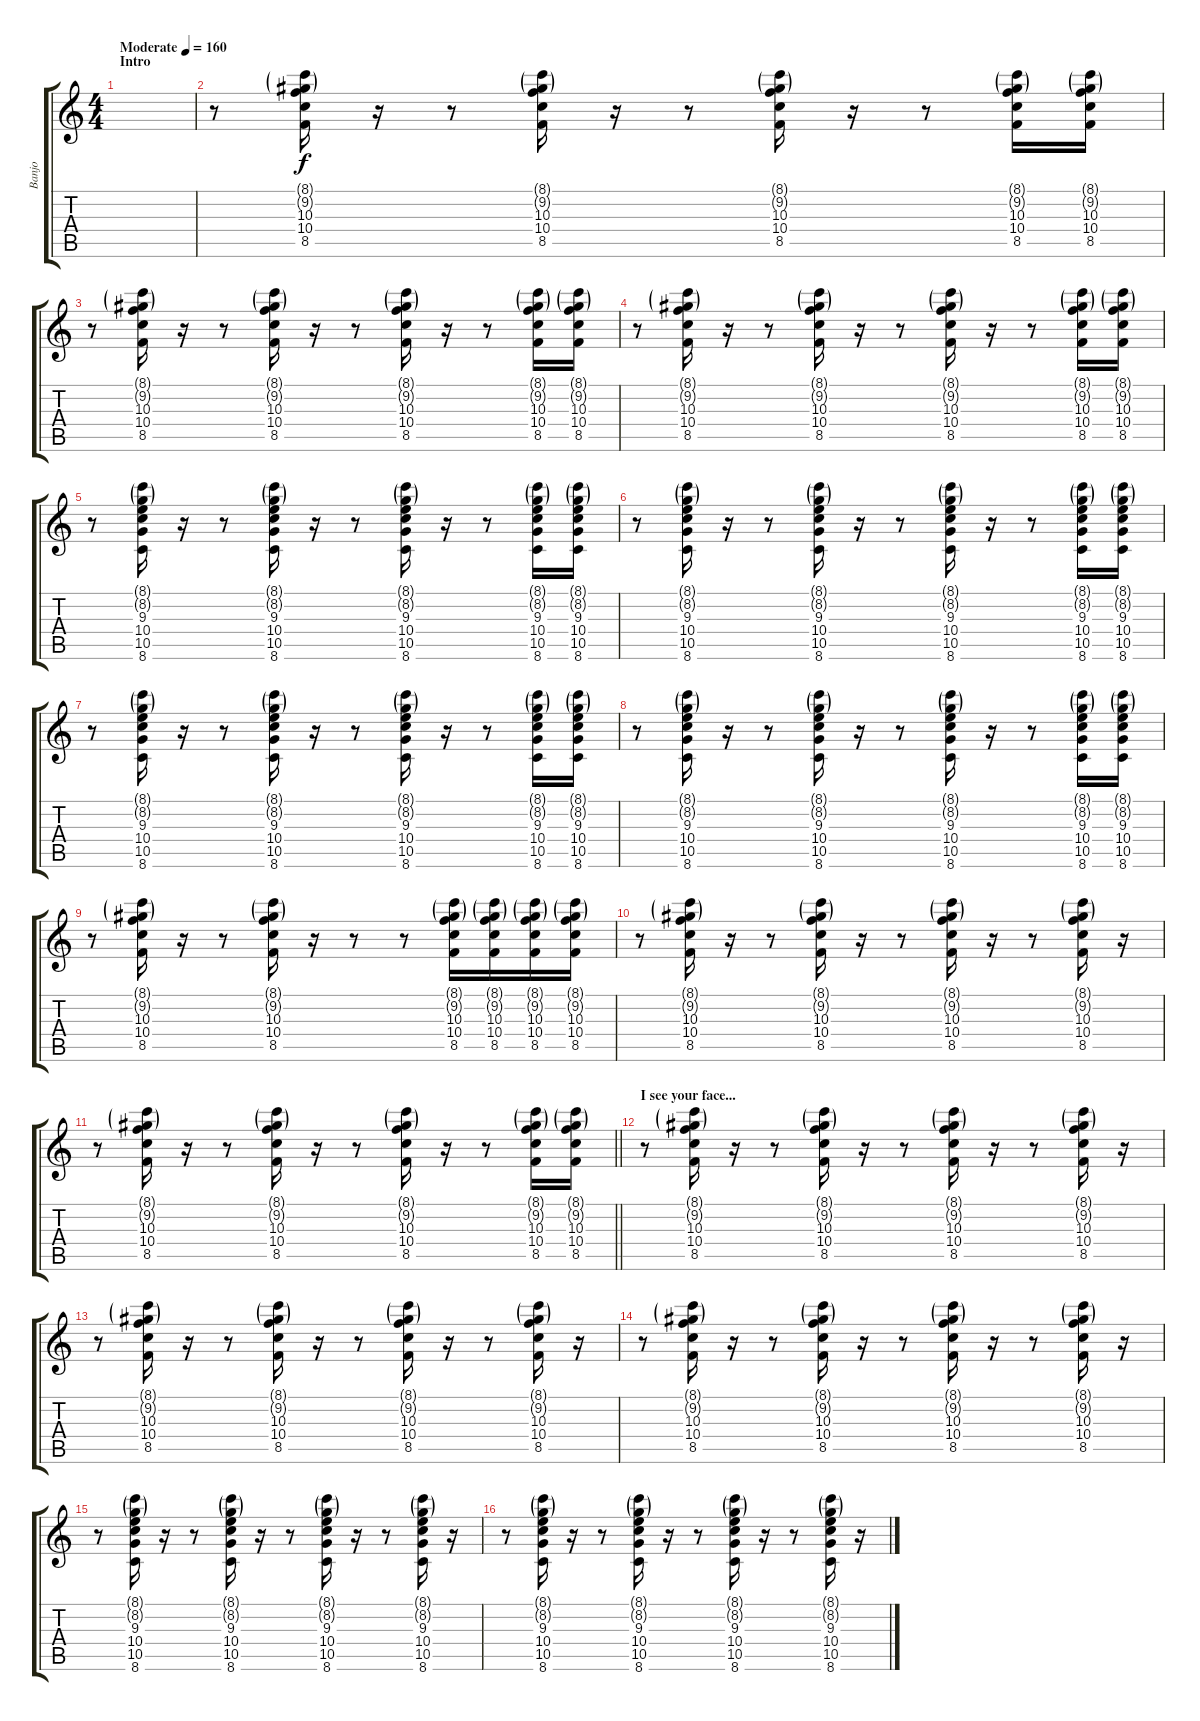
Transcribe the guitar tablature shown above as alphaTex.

\track ("Banjo" "Banjo") {instrument acousticguitarsteel}
\staff {score tabs}
\tuning (E4 B3 G3 D3 A2 E2) {hide}
\ts (4 4)
\section ("" "Intro")
\tempo (160 "Moderate")
\clef g2
\ks c
|
r.8 (8.1{g} 9.2{g} 10.3 10.4 8.5).16 r.16 r.8 (8.1{g} 9.2{g} 10.3 10.4 8.5).16 r.16 r.8 (8.1{g} 9.2{g} 10.3 10.4 8.5).16 r.16 r.8 (8.1{g} 9.2{g} 10.3 10.4 8.5).16 (8.1{g} 9.2{g} 10.3 10.4 8.5).16 |
r.8 (8.1{g} 9.2{g} 10.3 10.4 8.5).16 r.16 r.8 (8.1{g} 9.2{g} 10.3 10.4 8.5).16 r.16 r.8 (8.1{g} 9.2{g} 10.3 10.4 8.5).16 r.16 r.8 (8.1{g} 9.2{g} 10.3 10.4 8.5).16 (8.1{g} 9.2{g} 10.3 10.4 8.5).16 |
r.8 (8.1{g} 9.2{g} 10.3 10.4 8.5).16 r.16 r.8 (8.1{g} 9.2{g} 10.3 10.4 8.5).16 r.16 r.8 (8.1{g} 9.2{g} 10.3 10.4 8.5).16 r.16 r.8 (8.1{g} 9.2{g} 10.3 10.4 8.5).16 (8.1{g} 9.2{g} 10.3 10.4 8.5).16 |
r.8 (8.1{g} 8.2{g} 9.3 10.4 10.5 8.6).16 r.16 r.8 (8.1{g} 8.2{g} 9.3 10.4 10.5 8.6).16 r.16 r.8 (8.1{g} 8.2{g} 9.3 10.4 10.5 8.6).16 r.16 r.8 (8.1{g} 8.2{g} 9.3 10.4 10.5 8.6).16 (8.1{g} 8.2{g} 9.3 10.4 10.5 8.6).16 |
r.8 (8.1{g} 8.2{g} 9.3 10.4 10.5 8.6).16 r.16 r.8 (8.1{g} 8.2{g} 9.3 10.4 10.5 8.6).16 r.16 r.8 (8.1{g} 8.2{g} 9.3 10.4 10.5 8.6).16 r.16 r.8 (8.1{g} 8.2{g} 9.3 10.4 10.5 8.6).16 (8.1{g} 8.2{g} 9.3 10.4 10.5 8.6).16 |
r.8 (8.1{g} 8.2{g} 9.3 10.4 10.5 8.6).16 r.16 r.8 (8.1{g} 8.2{g} 9.3 10.4 10.5 8.6).16 r.16 r.8 (8.1{g} 8.2{g} 9.3 10.4 10.5 8.6).16 r.16 r.8 (8.1{g} 8.2{g} 9.3 10.4 10.5 8.6).16 (8.1{g} 8.2{g} 9.3 10.4 10.5 8.6).16 |
r.8 (8.1{g} 8.2{g} 9.3 10.4 10.5 8.6).16 r.16 r.8 (8.1{g} 8.2{g} 9.3 10.4 10.5 8.6).16 r.16 r.8 (8.1{g} 8.2{g} 9.3 10.4 10.5 8.6).16 r.16 r.8 (8.1{g} 8.2{g} 9.3 10.4 10.5 8.6).16 (8.1{g} 8.2{g} 9.3 10.4 10.5 8.6).16 |
r.8 (8.1{g} 9.2{g} 10.3 10.4 8.5).16 r.16 r.8 (8.1{g} 9.2{g} 10.3 10.4 8.5).16 r.16 r.8 r.8 (8.1{g} 9.2{g} 10.3 10.4 8.5).16 (8.1{g} 9.2{g} 10.3 10.4 8.5).16 (8.1{g} 9.2{g} 10.3 10.4 8.5).16 (8.1{g} 9.2{g} 10.3 10.4 8.5).16 |
r.8 (8.1{g} 9.2{g} 10.3 10.4 8.5).16 r.16 r.8 (8.1{g} 9.2{g} 10.3 10.4 8.5).16 r.16 r.8 (8.1{g} 9.2{g} 10.3 10.4 8.5).16 r.16 r.8 (8.1{g} 9.2{g} 10.3 10.4 8.5).16 r.16 |
\barLineRight lightlight
r.8 (8.1{g} 9.2{g} 10.3 10.4 8.5).16 r.16 r.8 (8.1{g} 9.2{g} 10.3 10.4 8.5).16 r.16 r.8 (8.1{g} 9.2{g} 10.3 10.4 8.5).16 r.16 r.8 (8.1{g} 9.2{g} 10.3 10.4 8.5).16 (8.1{g} 9.2{g} 10.3 10.4 8.5).16 |
\section ("" "I see your face...")
r.8 (8.1{g} 9.2{g} 10.3 10.4 8.5).16 r.16 r.8 (8.1{g} 9.2{g} 10.3 10.4 8.5).16 r.16 r.8 (8.1{g} 9.2{g} 10.3 10.4 8.5).16 r.16 r.8 (8.1{g} 9.2{g} 10.3 10.4 8.5).16 r.16 |
r.8 (8.1{g} 9.2{g} 10.3 10.4 8.5).16 r.16 r.8 (8.1{g} 9.2{g} 10.3 10.4 8.5).16 r.16 r.8 (8.1{g} 9.2{g} 10.3 10.4 8.5).16 r.16 r.8 (8.1{g} 9.2{g} 10.3 10.4 8.5).16 r.16 |
r.8 (8.1{g} 9.2{g} 10.3 10.4 8.5).16 r.16 r.8 (8.1{g} 9.2{g} 10.3 10.4 8.5).16 r.16 r.8 (8.1{g} 9.2{g} 10.3 10.4 8.5).16 r.16 r.8 (8.1{g} 9.2{g} 10.3 10.4 8.5).16 r.16 |
r.8 (8.1{g} 8.2{g} 9.3 10.4 10.5 8.6).16 r.16 r.8 (8.1{g} 8.2{g} 9.3 10.4 10.5 8.6).16 r.16 r.8 (8.1{g} 8.2{g} 9.3 10.4 10.5 8.6).16 r.16 r.8 (8.1{g} 8.2{g} 9.3 10.4 10.5 8.6).16 r.16 |
r.8 (8.1{g} 8.2{g} 9.3 10.4 10.5 8.6).16 r.16 r.8 (8.1{g} 8.2{g} 9.3 10.4 10.5 8.6).16 r.16 r.8 (8.1{g} 8.2{g} 9.3 10.4 10.5 8.6).16 r.16 r.8 (8.1{g} 8.2{g} 9.3 10.4 10.5 8.6).16 r.16
